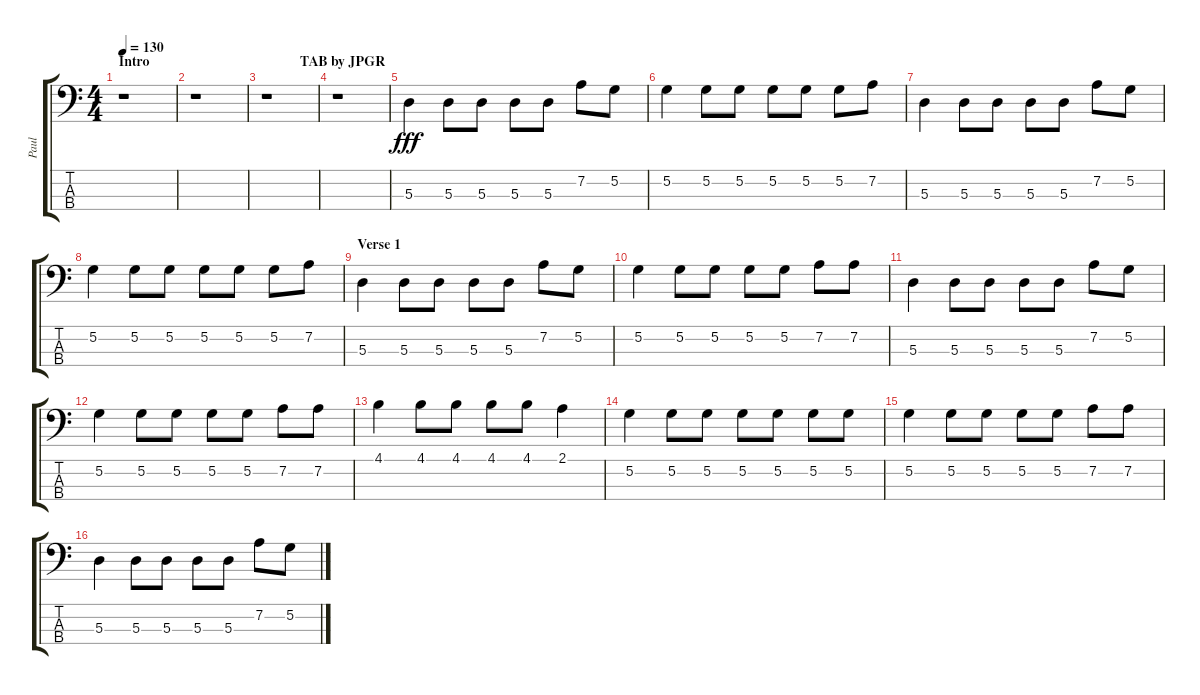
\track ("Paul" "Paul") {instrument electricbasspick}
\staff {score tabs}
\tuning (G2 D2 A1 E1) {hide}
\ts (4 4)
\section ("" "Intro                                           TAB by JPGR")
\tempo 130
\clef f4
\ks c
r.1{dy fff instrument electricbasspick} |
r.1 |
r.1 |
r.1 |
5.3.4 5.3.8 5.3.8 5.3.8 5.3.8 7.2.8 5.2.8 |
5.2.4 5.2.8 5.2.8 5.2.8 5.2.8 5.2.8 7.2.8 |
5.3.4 5.3.8 5.3.8 5.3.8 5.3.8 7.2.8 5.2.8 |
5.2.4 5.2.8 5.2.8 5.2.8 5.2.8 5.2.8 7.2.8 |
\section ("" "Verse 1")
5.3.4 5.3.8 5.3.8 5.3.8 5.3.8 7.2.8 5.2.8 |
5.2.4 5.2.8 5.2.8 5.2.8 5.2.8 7.2.8 7.2.8 |
5.3.4 5.3.8 5.3.8 5.3.8 5.3.8 7.2.8 5.2.8 |
5.2.4 5.2.8 5.2.8 5.2.8 5.2.8 7.2.8 7.2.8 |
4.1.4 4.1.8 4.1.8 4.1.8 4.1.8 2.1.4 |
5.2.4 5.2.8 5.2.8 5.2.8 5.2.8 5.2.8 5.2.8 |
5.2.4 5.2.8 5.2.8 5.2.8 5.2.8 7.2.8 7.2.8 |
5.3.4 5.3.8 5.3.8 5.3.8 5.3.8 7.2.8 5.2.8
